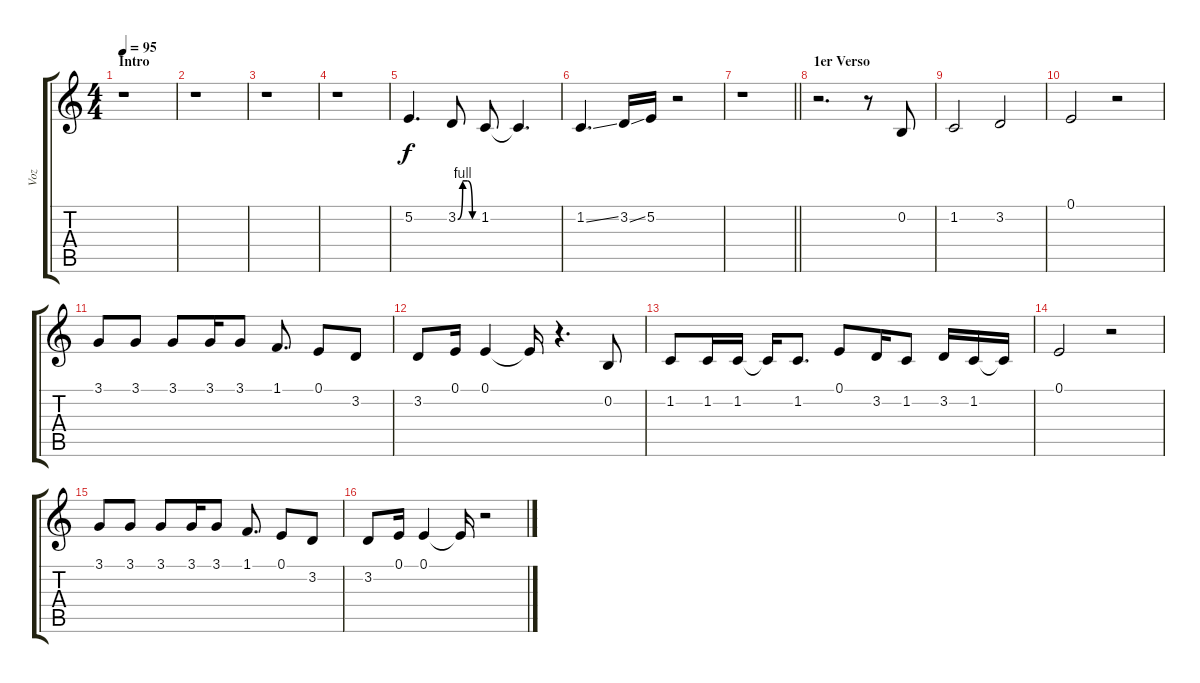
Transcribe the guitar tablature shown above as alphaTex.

\track ("Voz" "Voz") {instrument violin}
\staff {score tabs}
\tuning (E4 B3 G3 D3 A2 E2) {hide}
\ts (4 4)
\section ("" "Intro")
\tempo 95
\clef g2
\ks c
r.1{dy f instrument violin} |
r.1 |
r.1 |
r.1 |
5.2.4{d} 3.2{be (custom 0 0 15 4 30 4 45 0 60 0)}.8 1.2.8 1.2{t}.4{d} |
1.2{ss}.4{d} 3.2{ss}.16 5.2.16 r.2 |
\barLineRight lightlight
r.1 |
\section ("" "1er Verso")
r.2{d} r.8 0.2.8 |
1.2.2 3.2.2 |
0.1.2 r.2 |
3.1.8 3.1.8 3.1.8 3.1.16 3.1.8 1.1.8{d} 0.1.8 3.2.8 |
3.2.8 0.1.16 0.1.4 0.1{t}.16 r.4{d} 0.2.8 |
1.2.8 1.2.16 1.2.16 1.2{t}.16 1.2.8{d} 0.1.8 3.2.16 1.2.8 3.2.16 1.2.16 1.2{t}.16 |
0.1.2 r.2 |
3.1.8 3.1.8 3.1.8 3.1.16 3.1.8 1.1.8{d} 0.1.8 3.2.8 |
3.2.8 0.1.16 0.1.4 0.1{t}.16 r.2
